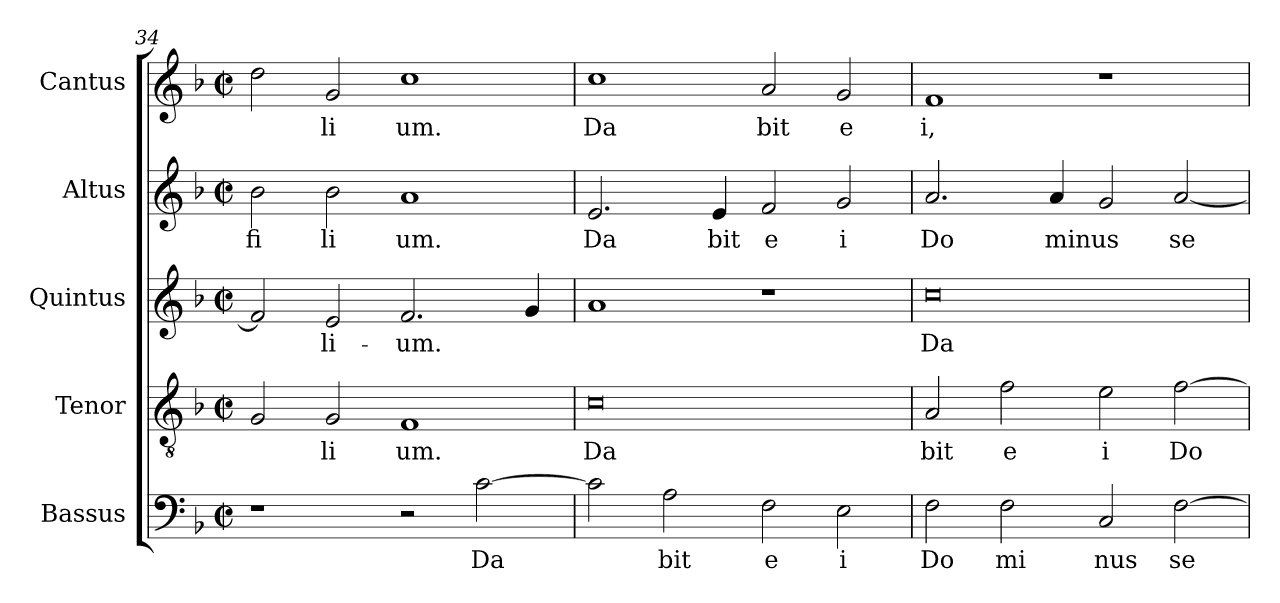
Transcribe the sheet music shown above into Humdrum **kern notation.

**kern	**text	**kern	**text	**kern	**text	**kern	**text	**kern	**text
*part5	*part5	*part4	*part4	*part3	*part3	*part2	*part2	*part1	*part1
*staff5	*staff5	*staff4	*staff4	*staff3	*staff3	*staff2	*staff2	*staff1	*staff1
*I"Bassus	*	*I"Tenor	*	*I"Quintus	*	*I"Altus	*	*I"Cantus	*
*clefF4	*	*clefGv2	*	*clefG2	*	*clefG2	*	*clefG2	*
*k[b-]	*	*k[b-]	*	*k[b-]	*	*k[b-]	*	*k[b-]	*
*F:	*	*F:	*	*F:	*	*F:	*	*F:	*
*M2/2	*	*M2/2	*	*M2/2	*	*M2/2	*	*M2/2	*
*met(c|)	*	*met(c|)	*	*met(c|)	*	*met(c|)	*	*met(c|)	*
=34	=34	=34	=34	=34	=34	=34	=34	=34	=34
!	!	!	!LO:LY:b:cj	!	!LO:LY:b	!	!LO:LY:b	!	!LO:LY:b:cj
1r	.	2G/	.	2f/]	--	2b-\	fi	2dd\	.
!	!	!	!LO:LY:b:cj	!	!LO:LY:b	!	!LO:LY:b	!	!LO:LY:b:cj
.	.	2G/	li	2e/	-li-	2b-\	li	2g/	li
!	!	!	!LO:LY:b:cj	!	!LO:LY:b	!	!LO:LY:b	!	!LO:LY:b:cj
2r	.	1F	um.	2.f/	-um.	1a	um.	1cc	um.
!	!LO:LY:b:cj	!	!	!	!	!	!	!	!
[>2c\	Da	.	.	.	.	.	.	.	.
!	!	!	!	!	!LO:LY:b	!	!	!	!
.	.	.	.	4g/	.	.	.	.	.
=35	=35	=35	=35	=35	=35	=35	=35	=35	=35
!	!LO:LY:b:cj	!	!LO:LY:b:cj	!	!LO:LY:b	!	!LO:LY:b	!	!LO:LY:b:cj
2c\]	.	0c	Da	1a	.	2.e/	Da	1cc	Da
!	!LO:LY:b:cj	!	!	!	!	!	!	!	!
2A\	bit	.	.	.	.	.	.	.	.
!	!	!	!	!	!	!	!LO:LY:b	!	!
.	.	.	.	.	.	4e/	bit	.	.
!	!LO:LY:b:cj	!	!	!	!	!	!LO:LY:b	!	!LO:LY:b:cj
2F\	e	.	.	1r	.	2f/	e	2a/	bit
!	!LO:LY:b:cj	!	!	!	!	!	!LO:LY:b	!	!LO:LY:b:cj
2E\	i	.	.	.	.	2g/	i	2g/	e
!!LO:PB:g=z
=36	=36	=36	=36	=36	=36	=36	=36	=36	=36
!	!LO:LY:b:cj	!	!LO:LY:b:cj	!	!LO:LY:b	!	!LO:LY:b	!	!LO:LY:b:cj
2F\	Do	2A/	bit	0cc	Da-	2.a/	Do	1f	i,
!	!LO:LY:b:cj	!	!LO:LY:b:cj	!	!	!	!	!	!
2F\	mi	2f\	e	.	.	.	.	.	.
!	!	!	!	!	!	!	!LO:LY:b	!	!
.	.	.	.	.	.	4a/	minus	.	.
!	!LO:LY:b:cj	!	!LO:LY:b:cj	!	!	!	!LO:LY:b	!	!
2C/	nus	2e\	i	.	.	2g/	.	1r	.
!	!LO:LY:b:cj	!	!LO:LY:b:cj	!	!	!	!LO:LY:b	!	!
[>2F\	se	[>2f\	Do	.	.	[<2a/	se	.	.
=	=	=	=	=	=	=	=	=	=
*-	*-	*-	*-	*-	*-	*-	*-	*-	*-
